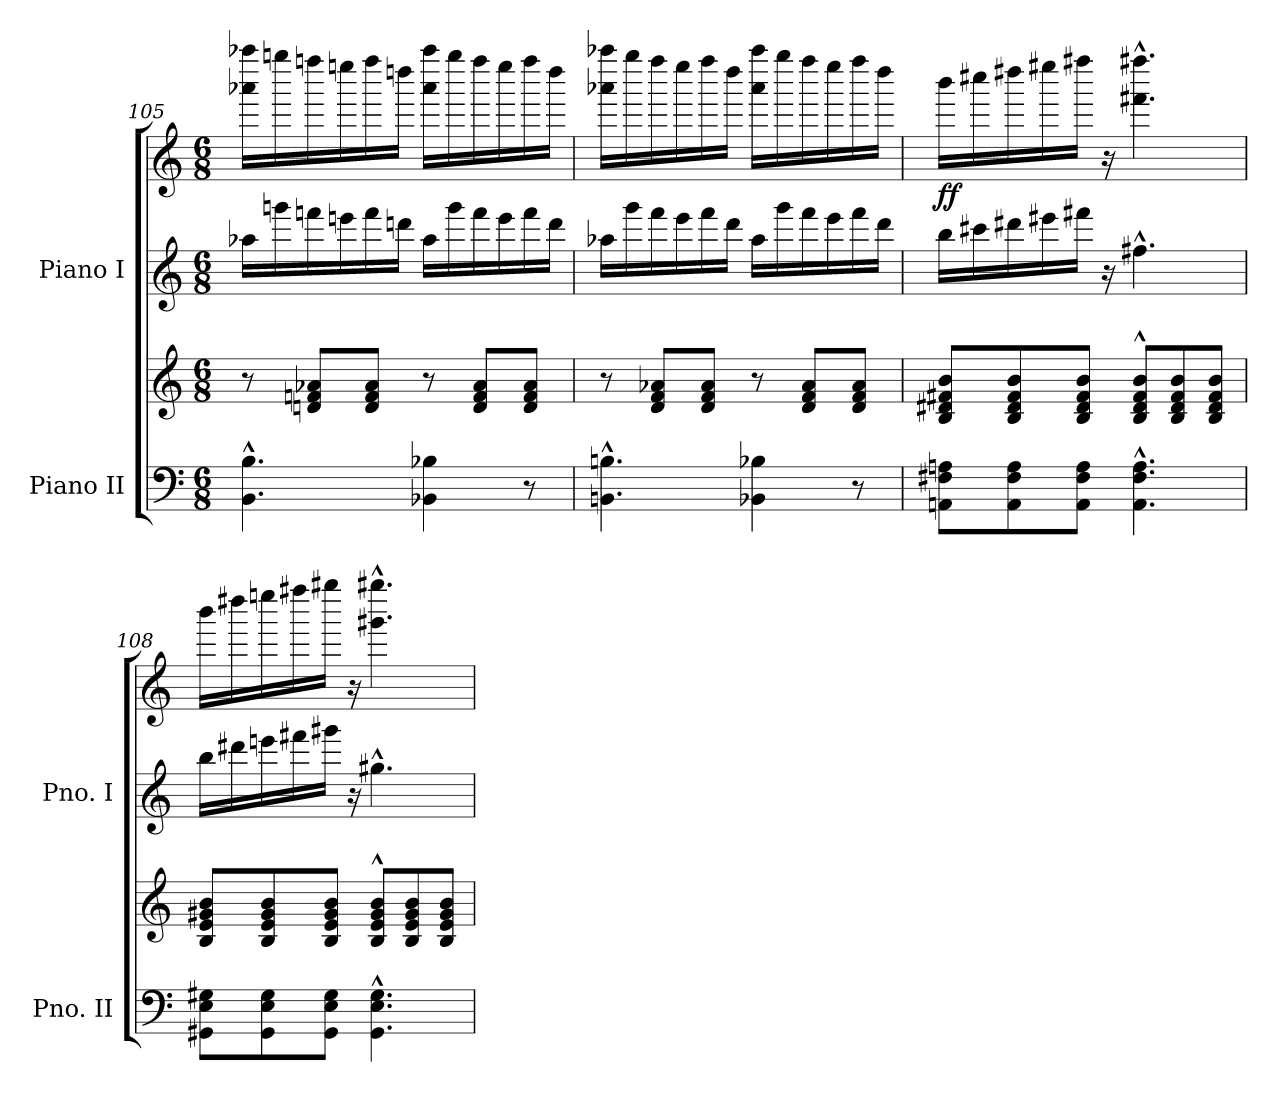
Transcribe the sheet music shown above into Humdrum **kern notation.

**kern	**kern	**kern	**kern	**dynam
*part2	*part2	*part1	*part1	*part1
*staff4	*staff3	*staff2	*staff1	*staff1/2
*I"Piano II	*	*I"Piano I	*	*
*I'Pno. II	*	*I'Pno. I	*	*
*clefF4	*clefG2	*clefG2	*clefG2	*
*k[]	*k[]	*k[]	*k[]	*
*M6/8	*M6/8	*M6/8	*M6/8	*
=105	=105	=105	=105	=105
4.BB\^^ 4.B\^^	8r	16aa-X\LL	16aaa-X\ 16aaaa-X\LL	.
.	.	16gggn\	16ggggn\	.
.	8dn/ 8fn/ 8a-X/L	16fffn\	16ffffn\	.
.	.	16eeen\	16eeeen\	.
.	8d/ 8f/ 8a-/J	16fff\	16ffff\	.
.	.	16dddn\JJ	16ddddn\JJ	.
4BB-X\ 4B-X\	8r	16aa-\LL	16aaa-\ 16aaaa-\LL	.
.	.	16ggg\	16gggg\	.
.	8d/ 8f/ 8a-/L	16fff\	16ffff\	.
.	.	16eee\	16eeee\	.
8r	8d/ 8f/ 8a-/J	16fff\	16ffff\	.
.	.	16ddd\JJ	16dddd\JJ	.
=106	=106	=106	=106	=106
4.BBn\^^ 4.Bn\^^	8r	16aa-X\LL	16aaa-X\ 16aaaa-X\LL	.
.	.	16ggg\	16gggg\	.
.	8d/ 8f/ 8a-X/L	16fff\	16ffff\	.
.	.	16eee\	16eeee\	.
.	8d/ 8f/ 8a-/J	16fff\	16ffff\	.
.	.	16ddd\JJ	16dddd\JJ	.
4BB-X\ 4B-X\	8r	16aa-\LL	16aaa-\ 16aaaa-\LL	.
.	.	16ggg\	16gggg\	.
.	8d/ 8f/ 8a-/L	16fff\	16ffff\	.
.	.	16eee\	16eeee\	.
8r	8d/ 8f/ 8a-/J	16fff\	16ffff\	.
.	.	16ddd\JJ	16dddd\JJ	.
!!LO:LB:g=z
=107	=107	=107	=107	=107
!	!	!	!	!LO:DY:b
8AAn\ 8F#X\ 8An\L	8B/ 8d#X/ 8f#X/ 8b/L	16bb\LL	16bbb\LL	ff
.	.	16ccc#X\	16cccc#X\	.
8AA\ 8F#\ 8A\	8B/ 8d#/ 8f#/ 8b/	16ddd#X\	16dddd#X\	.
.	.	16eee#X\	16eeee#X\	.
8AA\ 8F#\ 8A\J	8B/ 8d#/ 8f#/ 8b/J	16fff#X\JJ	16ffff#X\JJ	.
.	.	16r	16r	.
4.AA\^^ 4.F#\^^ 4.A\^^	8B/^^ 8d#/^^ 8f#/^^ 8b/^^L	4.ff#X^^\	4.fff#X\^^ 4.ffff#X\^^	.
.	8B/ 8d#/ 8f#/ 8b/	.	.	.
.	8B/ 8d#/ 8f#/ 8b/J	.	.	.
=108	=108	=108	=108	=108
8GG#X\ 8E\ 8G#X\L	8B/ 8e/ 8g#X/ 8b/L	16bb\LL	16bbb\LL	.
.	.	16ddd#X\	16dddd#X\	.
8GG#\ 8E\ 8G#\	8B/ 8e/ 8g#/ 8b/	16eeen\	16eeeen\	.
.	.	16fff#X\	16ffff#X\	.
8GG#\ 8E\ 8G#\J	8B/ 8e/ 8g#/ 8b/J	16ggg#X\JJ	16gggg#X\JJ	.
.	.	16r	16r	.
4.GG#\^^ 4.E\^^ 4.G#\^^	8B/^^ 8e/^^ 8g#/^^ 8b/^^L	4.gg#X^^\	4.ggg#X\^^ 4.gggg#X\^^	.
.	8B/ 8e/ 8g#/ 8b/	.	.	.
.	8B/ 8e/ 8g#/ 8b/J	.	.	.
=	=	=	=	=
*-	*-	*-	*-	*-
